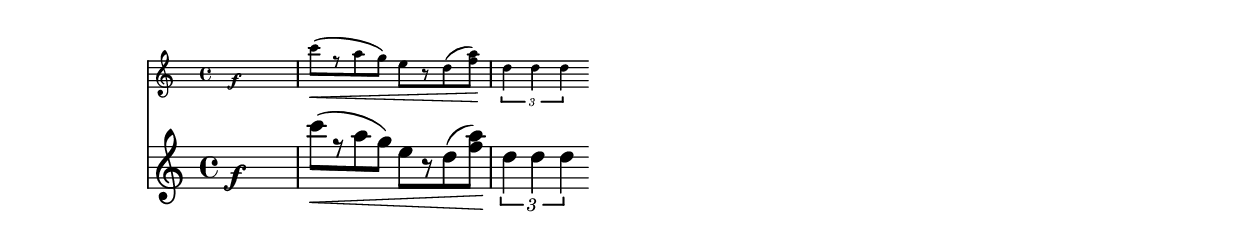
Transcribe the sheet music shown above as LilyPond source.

\header {

  texidoc = "Staves may be present in several sizes within a score.
This is achieved with an internal scaling factor. If the scaling factor is
forgotten in some places, objects generally become too thick or too
large on smaller staves."

}

\version "2.17.11"

\layout {
  ragged-right = ##t
}

melody = \relative c''' {
  \override DynamicText.extra-offset = #'(0 . 3)
  s1-\f c8[(\< r a g]) e[ r d( <f a>])\! \tuplet 3/2 { d4 d d }
}

<<
  \new Staff \with {
    fontSize = #-4
    \override StaffSymbol.staff-space = #(magstep -4)
  } {
    \melody
  }
  \new Staff {
    \melody
  }
>>
